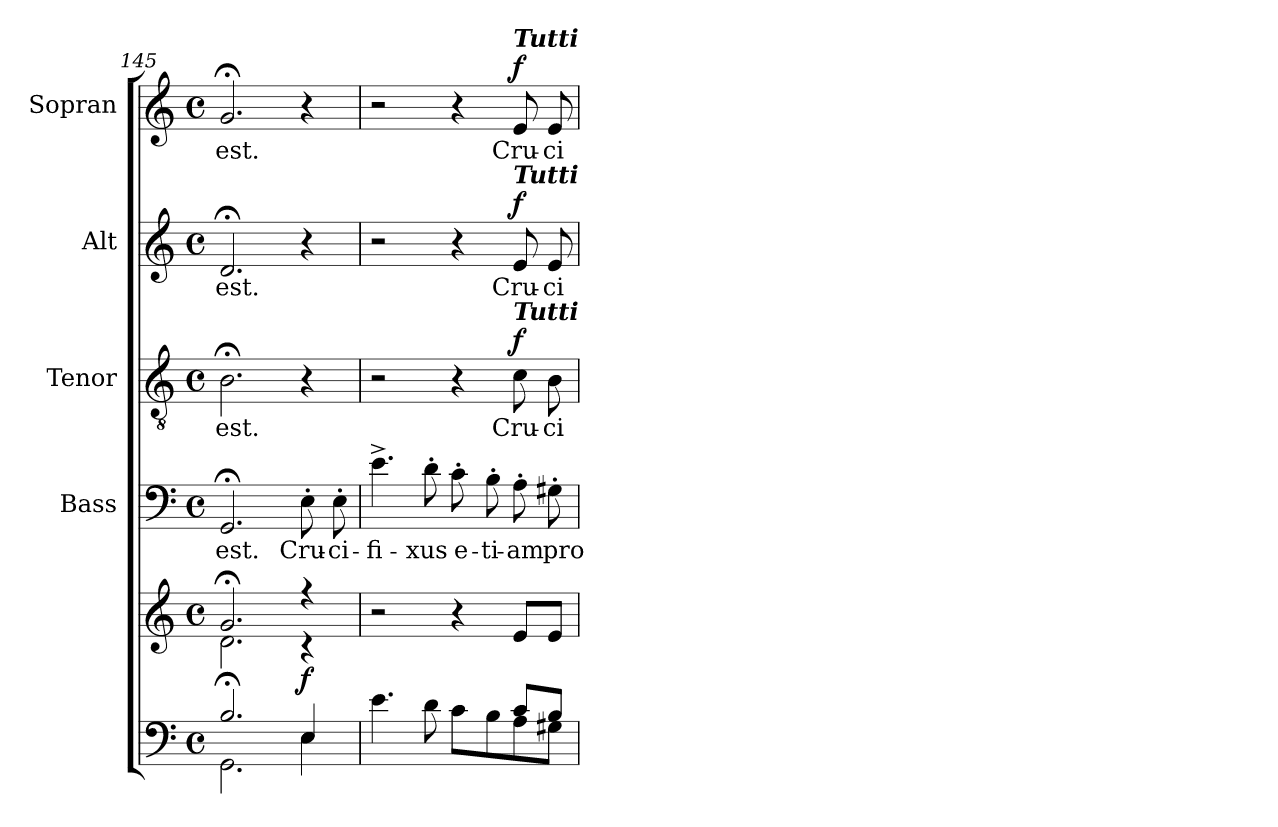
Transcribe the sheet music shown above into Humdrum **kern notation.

**kern	**kern	**dynam	**kern	**text	**kern	**text	**dynam	**kern	**text	**dynam	**kern	**text	**dynam
*part5	*part5	*part5	*part4	*part4	*part3	*part3	*part3	*part2	*part2	*part2	*part1	*part1	*part1
*staff6	*staff5	*staff5/6	*staff4	*staff4	*staff3	*staff3	*staff3	*staff2	*staff2	*staff2	*staff1	*staff1	*staff1
*	*	*	*I"Bass	*	*I"Tenor	*	*	*I"Alt	*	*	*I"Sopran	*	*
*	*	*	*I'B.	*	*I'T.	*	*	*I'A.	*	*	*I'S.	*	*
*clefF4	*clefG2	*	*clefF4	*	*clefGv2	*	*	*clefG2	*	*	*clefG2	*	*
*k[]	*k[]	*	*k[]	*	*k[]	*	*	*k[]	*	*	*k[]	*	*
*C:	*C:	*	*C:	*	*C:	*	*	*C:	*	*	*C:	*	*
*M4/4	*M4/4	*	*M4/4	*	*M4/4	*	*	*M4/4	*	*	*M4/4	*	*
*met(c)	*met(c)	*	*met(c)	*	*met(c)	*	*	*met(c)	*	*	*met(c)	*	*
=145	=145	=145	=145	=145	=145	=145	=145	=145	=145	=145	=145	=145	=145
*^	*^	*	*	*	*	*	*	*	*	*	*	*	*
!	!	!	!	!	!	!LO:LY:b	!	!LO:LY:b	!	!	!LO:LY:b	!	!	!LO:LY:b	!
2.B;!/	2.GG!\	2.g;<!/	2.d!\	.	2.GG;</	est.	2.B;<\	est.	.	2.d;</	est.	.	2.g;</	est.	.
!	!	!	!	!LO:DY:b	!	!LO:LY:b	!	!	!	!	!	!	!	!	!
4E/	4E\	4r	4r	f	8E'>\	Cru-	4r	.	.	4r	.	.	4r	.	.
!	!	!	!	!	!	!LO:LY:b	!	!	!	!	!	!	!	!	!
.	.	.	.	.	8E'>\	-ci-	.	.	.	.	.	.	.	.	.
*	*	*v	*v	*	*	*	*	*	*	*	*	*	*	*	*
=146	=146	=146	=146	=146	=146	=146	=146	=146	=146	=146	=146	=146	=146	=146
!	!	!	!	!	!LO:LY:b	!	!	!	!	!	!	!	!	!
2.ryy	4.e\	2r	.	4.e^>\	-fi-	2r	.	.	2r	.	.	2r	.	.
!	!	!	!	!	!LO:LY:b	!	!	!	!	!	!	!	!	!
.	8d\	.	.	8d'>\	-xus	.	.	.	.	.	.	.	.	.
!	!	!	!	!	!LO:LY:b	!	!	!	!	!	!	!	!	!
.	8c\L	4r	.	8c'>\	e-	4r	.	.	4r	.	.	4r	.	.
!	!	!	!	!	!LO:LY:b	!	!	!	!	!	!	!	!	!
.	8B\	.	.	8B'>\	-ti-	.	.	.	.	.	.	.	.	.
!	!	!	!	!	!	!	!	!	!	!	!	!LO:TX:a:Bi:t=Tutti	!	!
!	!	!	!	!	!	!	!	!	!LO:TX:a:Bi:t=Tutti	!	!	!	!	!
!	!	!	!	!	!	!LO:TX:a:Bi:t=Tutti	!	!	!	!	!	!	!	!
!	!	!	!	!	!LO:LY:b	!	!LO:LY:b	!LO:DY:a	!	!LO:LY:b	!LO:DY:a	!	!LO:LY:b	!LO:DY:a
8c/L	8A\	8e/L	.	8A'>\	-am	8c\	Cru-	f	8e/	Cru-	f	8e/	Cru-	f
!	!	!	!	!	!LO:LY:b	!	!LO:LY:b	!	!	!LO:LY:b	!	!	!LO:LY:b	!
8B/J	8G#X\J	8e/J	.	8G#X'>\	pro	8B\	-ci-	.	8e/	-ci-	.	8e/	-ci-	.
*v	*v	*	*	*	*	*	*	*	*	*	*	*	*	*
=	=	=	=	=	=	=	=	=	=	=	=	=	=
*-	*-	*-	*-	*-	*-	*-	*-	*-	*-	*-	*-	*-	*-
